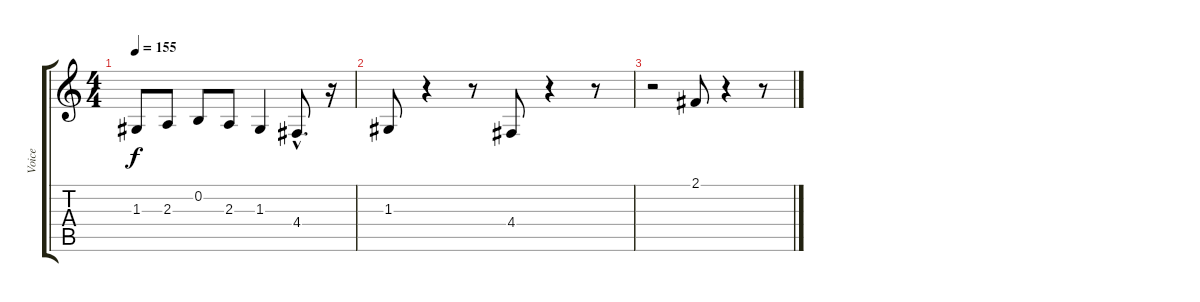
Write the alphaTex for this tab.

\track ("Voice" "Voice") {instrument lead6voice}
\staff {score tabs}
\tuning (E4 B3 G3 D3 A2 E2) {hide}
\ts (4 4)
\tempo 155
\clef g2
\ks c
1.3.8{dy f} 2.3.8 0.2.8 2.3.8 1.3.4 4.4{hac}.8{d} r.16 |
1.3.8 r.4 r.8 4.4.8 r.4 r.8 |
r.2 2.1.8 r.4 r.8
